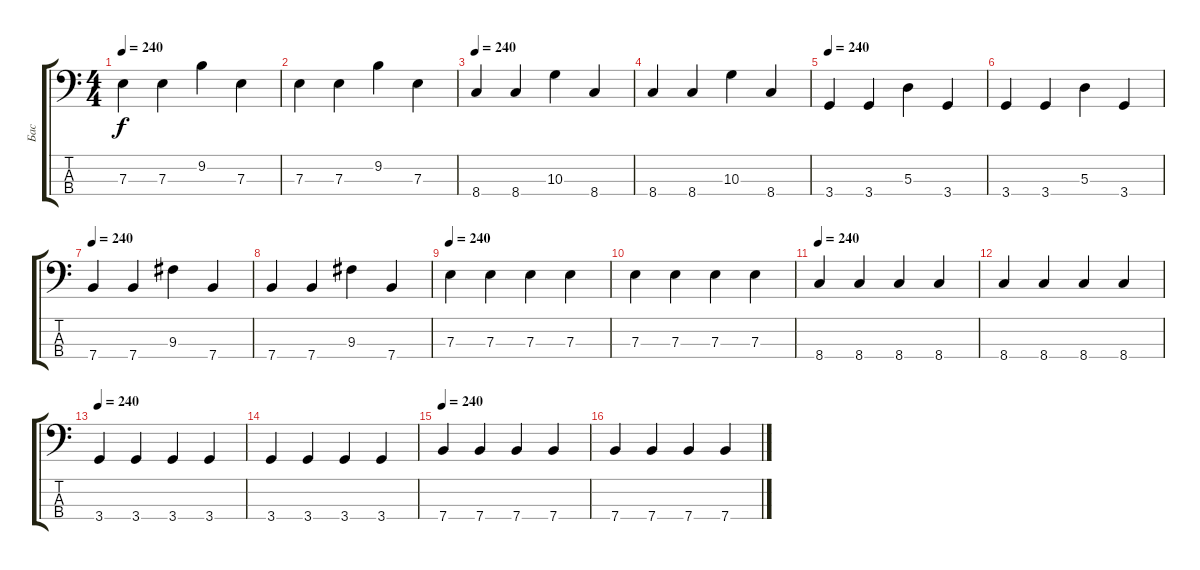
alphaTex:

\track ("Бас" "Бас") {instrument electricbassfinger}
\staff {score tabs}
\tuning (G2 D2 A1 E1) {hide}
\ts (4 4)
\tempo 240
\clef f4
\ks c
7.3.4{dy f} 7.3.4 9.2.4 7.3.4 |
7.3.4 7.3.4 9.2.4 7.3.4 |
\tempo 240
8.4.4 8.4.4 10.3.4 8.4.4 |
8.4.4 8.4.4 10.3.4 8.4.4 |
\tempo 240
3.4.4 3.4.4 5.3.4 3.4.4 |
3.4.4 3.4.4 5.3.4 3.4.4 |
\tempo 240
7.4.4 7.4.4 9.3.4 7.4.4 |
7.4.4 7.4.4 9.3.4 7.4.4 |
\tempo 240
7.3.4 7.3.4 7.3.4 7.3.4 |
7.3.4 7.3.4 7.3.4 7.3.4 |
\tempo 240
8.4.4 8.4.4 8.4.4 8.4.4 |
8.4.4 8.4.4 8.4.4 8.4.4 |
\tempo 240
3.4.4 3.4.4 3.4.4 3.4.4 |
3.4.4 3.4.4 3.4.4 3.4.4 |
\tempo 240
7.4.4 7.4.4 7.4.4 7.4.4 |
7.4.4 7.4.4 7.4.4 7.4.4
